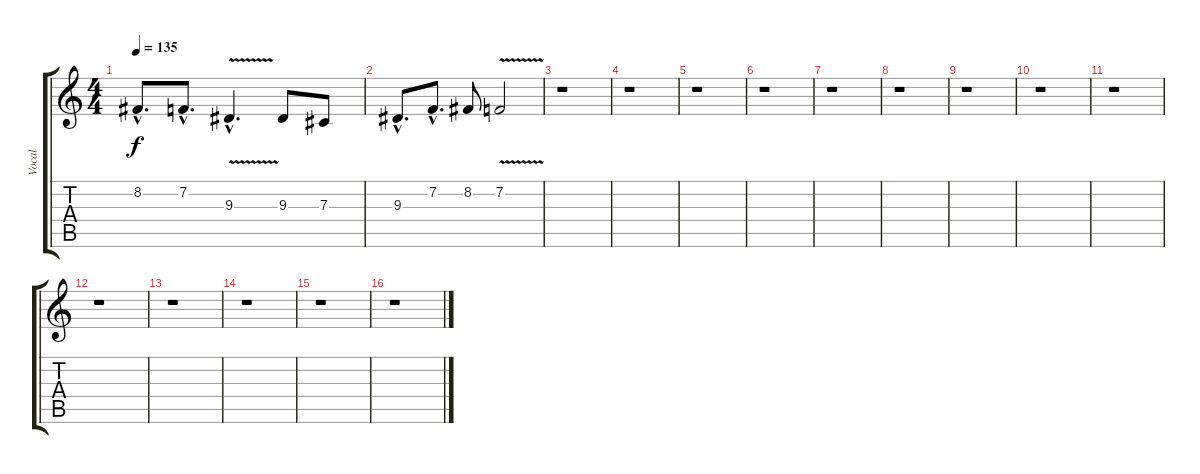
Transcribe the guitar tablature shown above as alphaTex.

\track ("Vocal" "Vocal") {instrument tenorsax}
\staff {score tabs}
\tuning (Eb4 Bb3 Gb3 Db3 Ab2 Eb2) {hide}
\ts (4 4)
\tempo 135
\clef g2
\ks c
8.2{hac}.8{d dy f} 7.2{hac}.8{d} 9.3{v hac}.4{d} 9.3.8 7.3.8 |
9.3{hac}.8{d} 7.2{hac}.8{d} 8.2.8 7.2{v}.2 |
r.1 |
r.1 |
r.1 |
r.1 |
r.1 |
r.1 |
r.1 |
r.1 |
r.1 |
r.1 |
r.1 |
r.1 |
r.1 |
r.1
